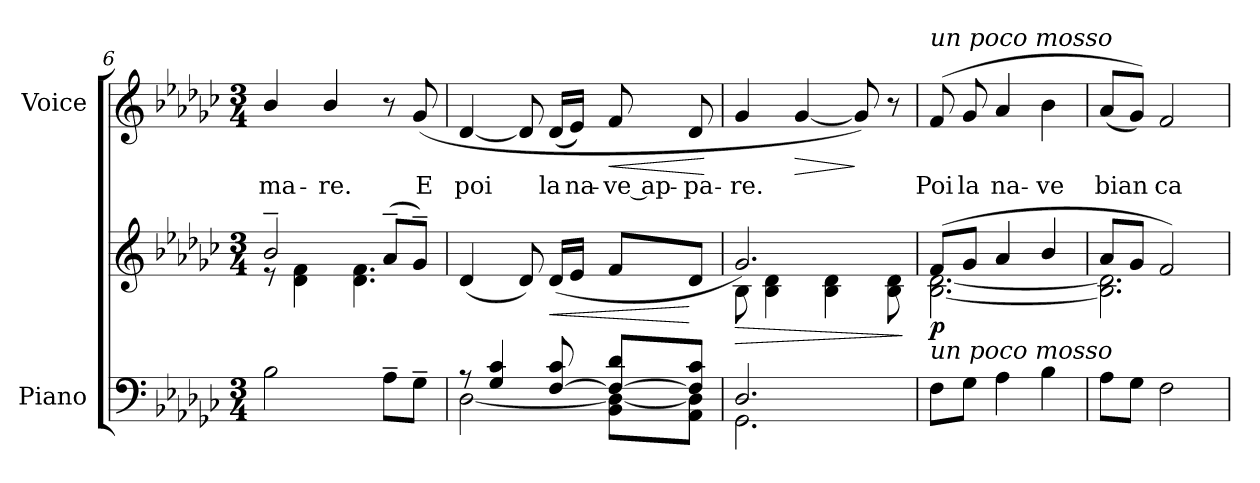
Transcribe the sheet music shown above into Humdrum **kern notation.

**kern	**kern	**dynam	**kern	**text	**dynam
*part2	*part2	*part2	*part1	*part1	*part1
*staff3	*staff2	*staff2/3	*staff1	*staff1	*staff1
*I"Piano	*	*	*I"Voice	*	*
*I'Pno	*	*	*	*	*
*clefF4	*clefG2	*	*clefG2	*	*
*k[b-e-a-d-g-c-]	*k[b-e-a-d-g-c-]	*	*k[b-e-a-d-g-c-]	*	*
*M3/4	*M3/4	*	*M3/4	*	*
=6	=6	=6	=6	=6	=6
*	*^	*	*	*	*
!	!	!	!	!	!LO:LY:b	!
2B-\	2b-~/	8r	.	4b-/	ma-	.
.	.	4d-\ 4f\	.	.	.	.
!	!	!	!	!	!LO:LY:b	!
.	.	.	.	4b-/	re.	.
.	.	4.d-\ 4.f\	.	.	.	.
8A-~\L	(>8a-~/L	.	.	8r	.	.
!	!	!	!	!	!LO:LY:b	!
8G-~\J	8g-~/J)	.	.	(>8g-/	E	.
*	*v	*v	*	*	*	*
=7	=7	=7	=7	=7	=7
*^	*	*	*	*	*
!	!	!	!	!	!LO:LY:b	!
8r	[2D-\	(<4d-/	.	[4d-/	poi	.
4G-/ 4c-/	.	.	.	.	.	.
.	.	8d-/)	.	8d-/]	.	.
!	!	!	!LO:HP:b	!	!LO:LY:b	!
[8F/ 8c-/	.	(>16d-:/LL	<	(<16d-/LL	la	.
!	!	!	!	!	!LO:LY:b	!
.	.	16e-/JJ	.	16e-/JJ)	na-	.
!	!	!	!	!	!LO:LY:b	!LO:HP:b
8F/_ 8d-/L	8BB-\ 8D-\_L	8f/L	.	8f/	ve ap-	<
!	!	!	!	!	!LO:LY:b	!
8F/] 8c-/J	8AA-\ 8D-\]J	8d-/J	[	8d-/	pa-	.
*v	*v	*	*	*	*	*
.	.	.	.	.	[
=8	=8	=8	=8	=8	=8
*^	*	*	*	*	*
!	!	!	!LO:HP:b	!	!LO:LY:b	!
*	*	*^	*	*	*	*
2.D-/	2.GG-\	2.g-/)	8B-\	>	4g-/	re.	.
.	.	.	4B-\ 4d-\	.	.	.	.
!	!	!	!	!	!	!	!LO:HP:b
.	.	.	.	.	[4g-/	.	>
.	.	.	4B-\ 4d-\	.	.	.	.
.	.	.	.	.	8g-/])	.	]
.	.	.	8B-\ 8d-\	.	8r	.	.
*v	*v	*	*	*	*	*	*
*	*v	*v	*	*	*	*
.	.	]	.	.	.
=9	=9	=9	=9	=9	=9
*	*^	*	*	*	*
!	!	!	!	!LO:TX:a:i:t=un poco mosso	!	!
!	!LO:TX:b:i:t=un poco mosso	!	!	!	!	!
!	!	!	!LO:DY:b	!	!LO:LY:b	!
8F\L	(>8f/L	[2.B-\ [2.d-\	p	(>8f/	Poi	.
!	!	!	!	!	!LO:LY:b	!
8G-\J	8g-/J	.	.	8g-/	la	.
!	!	!	!	!	!LO:LY:b	!
4A-\	4a-/	.	.	4a-/	na-	.
!	!	!	!	!	!LO:LY:b	!
4B-\	4b-/	.	.	4b-\	ve	.
=10	=10	=10	=10	=10	=10	=10
!	!	!	!	!	!LO:LY:b	!
8A-\L	8a-/L	2.B-\] 2.d-\]	.	(<8a-/L	bian	.
8G-\J	8g-/J	.	.	8g-/J))	.	.
!	!	!	!	!	!LO:LY:b	!
2F\	2f/)	.	.	2f/	ca	.
*	*v	*v	*	*	*	*
=	=	=	=	=	=
*-	*-	*-	*-	*-	*-
